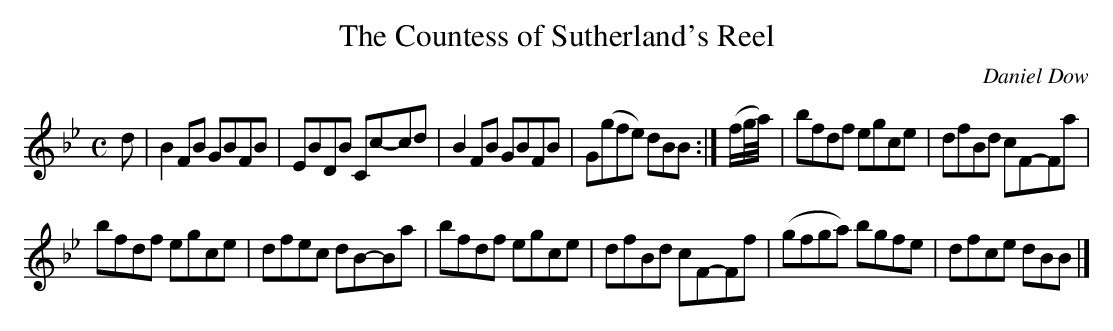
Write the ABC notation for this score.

X:1
T:The Countess of Sutherland's Reel
C:Daniel Dow
L:1/8
M:C
K:Bb
d|B2 FB GBFB|EBDB Cc-cd|B2 FB GBFB|G(gfe) dBB:|(f/g//a//)|bfdf egce|dfBd cF-Fa|
bfdf egce|dfec dB-Ba|bfdf egce|dfBd cF-Ff|(gfga) bgfe|dfce dBB|]
